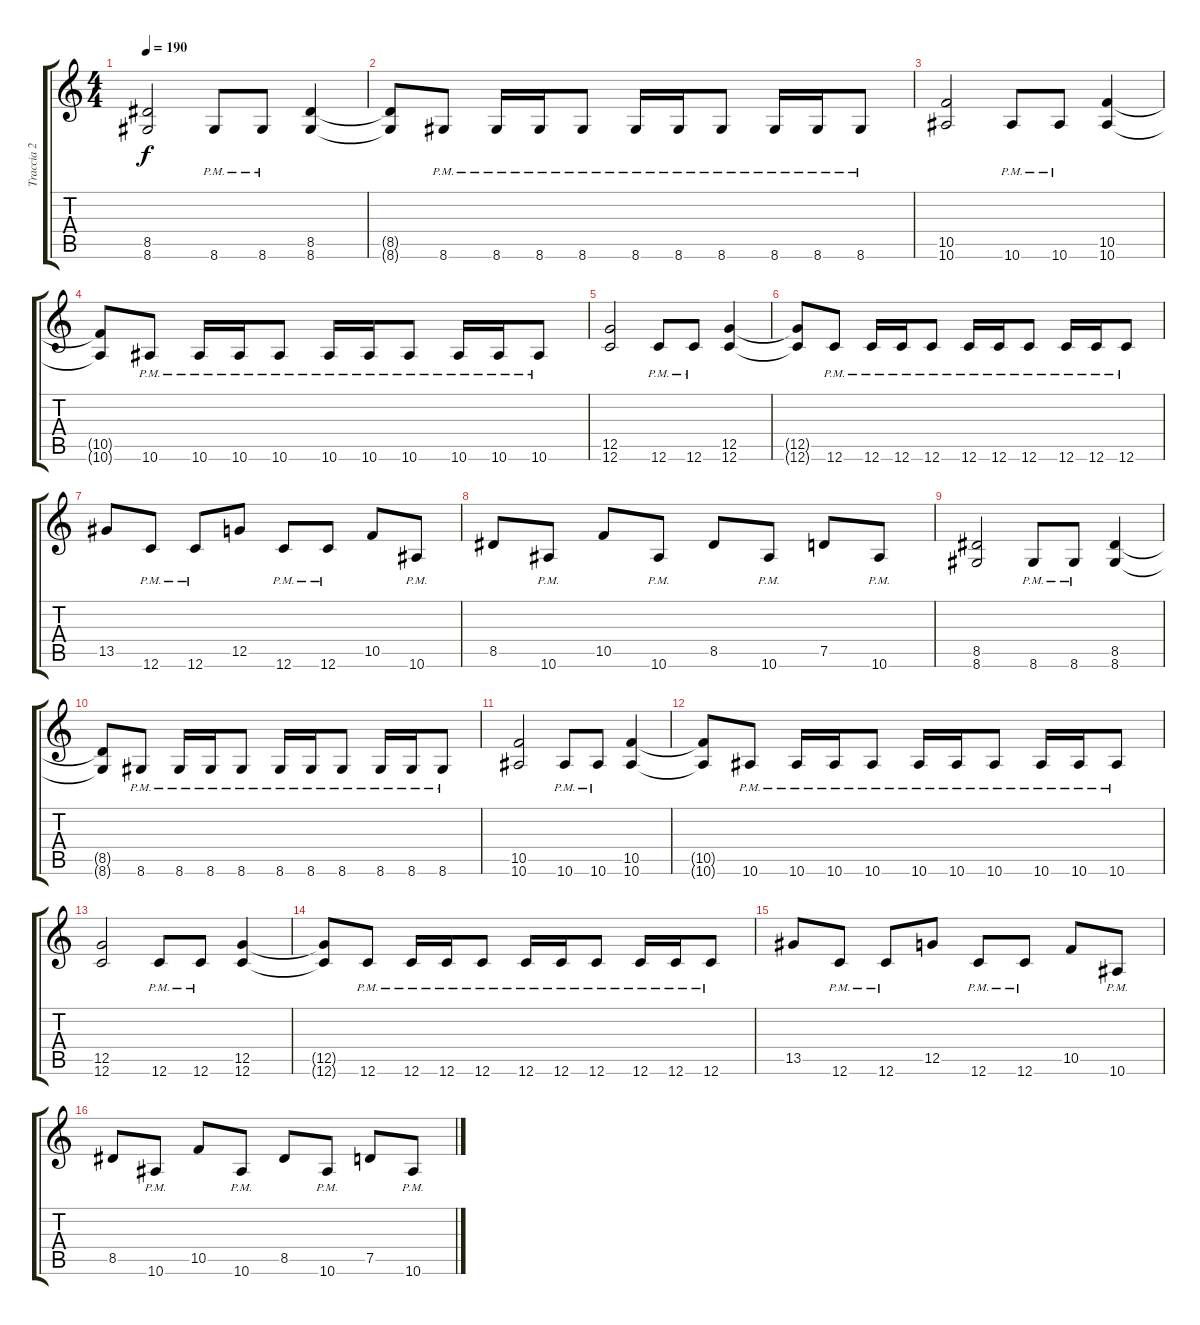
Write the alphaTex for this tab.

\track ("Traccia 2" "Traccia 2") {instrument distortionguitar}
\staff {score tabs}
\tuning (D4 A3 F3 C3 G2 C2) {hide}
\ts (4 4)
\tempo 190
\clef g2
\ks c
(8.5 8.6).2{dy f} 8.6{pm}.8 8.6{pm}.8 (8.5 8.6).4 |
(8.5{t} 8.6{t}).8 8.6{pm}.8 8.6{pm}.16 8.6{pm}.16 8.6{pm}.8 8.6{pm}.16 8.6{pm}.16 8.6{pm}.8 8.6{pm}.16 8.6{pm}.16 8.6{pm}.8 |
(10.5 10.6).2 10.6{pm}.8 10.6{pm}.8 (10.5 10.6).4 |
(10.5{t} 10.6{t}).8 10.6{pm}.8 10.6{pm}.16 10.6{pm}.16 10.6{pm}.8 10.6{pm}.16 10.6{pm}.16 10.6{pm}.8 10.6{pm}.16 10.6{pm}.16 10.6{pm}.8 |
(12.5 12.6).2 12.6{pm}.8 12.6{pm}.8 (12.5 12.6).4 |
(12.5{t} 12.6{t}).8 12.6{pm}.8 12.6{pm}.16 12.6{pm}.16 12.6{pm}.8 12.6{pm}.16 12.6{pm}.16 12.6{pm}.8 12.6{pm}.16 12.6{pm}.16 12.6{pm}.8 |
13.5.8 12.6{pm}.8 12.6{pm}.8 12.5.8 12.6{pm}.8 12.6{pm}.8 10.5.8 10.6{pm}.8 |
8.5.8 10.6{pm}.8 10.5.8 10.6{pm}.8 8.5.8 10.6{pm}.8 7.5.8 10.6{pm}.8 |
(8.5 8.6).2 8.6{pm}.8 8.6{pm}.8 (8.5 8.6).4 |
(8.5{t} 8.6{t}).8 8.6{pm}.8 8.6{pm}.16 8.6{pm}.16 8.6{pm}.8 8.6{pm}.16 8.6{pm}.16 8.6{pm}.8 8.6{pm}.16 8.6{pm}.16 8.6{pm}.8 |
(10.5 10.6).2 10.6{pm}.8 10.6{pm}.8 (10.5 10.6).4 |
(10.5{t} 10.6{t}).8 10.6{pm}.8 10.6{pm}.16 10.6{pm}.16 10.6{pm}.8 10.6{pm}.16 10.6{pm}.16 10.6{pm}.8 10.6{pm}.16 10.6{pm}.16 10.6{pm}.8 |
(12.5 12.6).2 12.6{pm}.8 12.6{pm}.8 (12.5 12.6).4 |
(12.5{t} 12.6{t}).8 12.6{pm}.8 12.6{pm}.16 12.6{pm}.16 12.6{pm}.8 12.6{pm}.16 12.6{pm}.16 12.6{pm}.8 12.6{pm}.16 12.6{pm}.16 12.6{pm}.8 |
13.5.8 12.6{pm}.8 12.6{pm}.8 12.5.8 12.6{pm}.8 12.6{pm}.8 10.5.8 10.6{pm}.8 |
8.5.8 10.6{pm}.8 10.5.8 10.6{pm}.8 8.5.8 10.6{pm}.8 7.5.8 10.6{pm}.8
